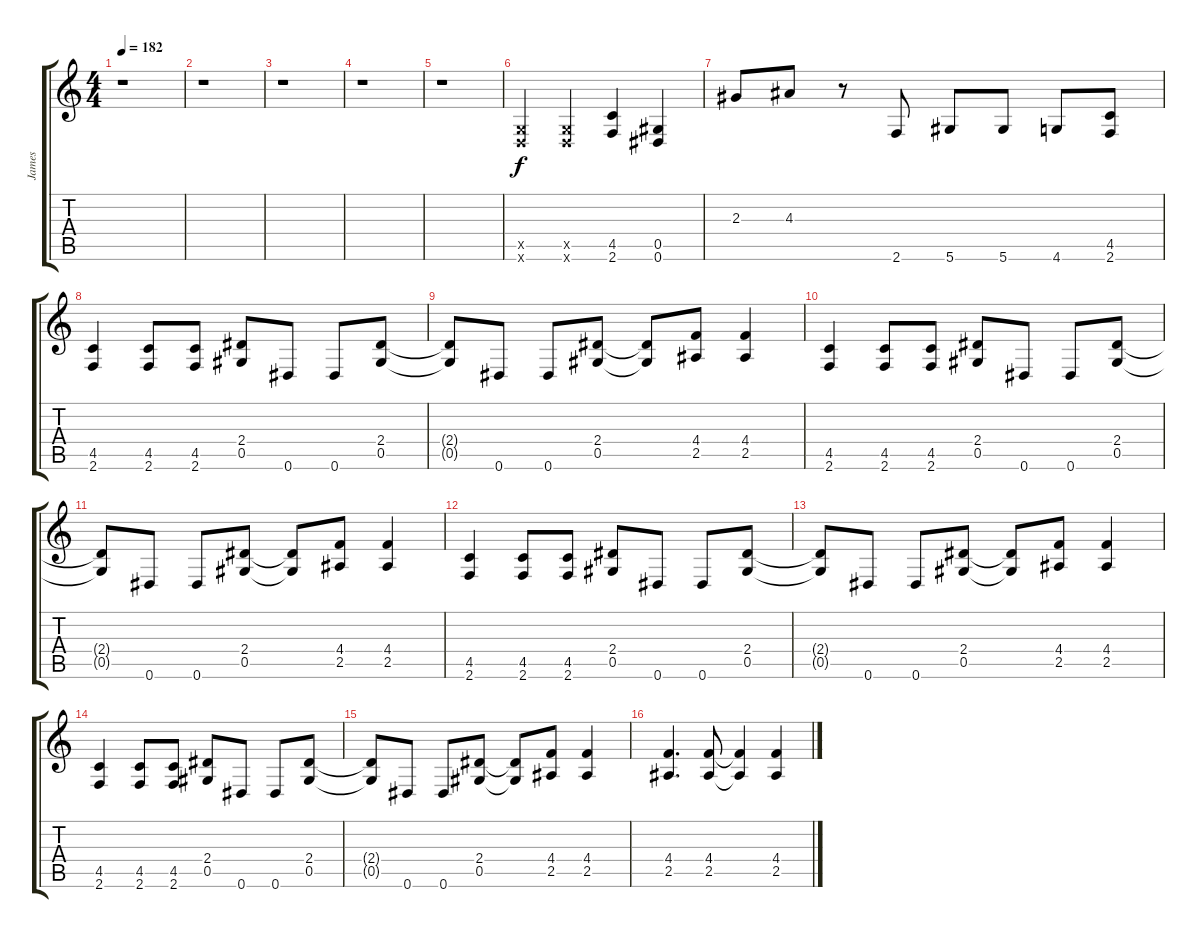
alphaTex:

\track ("James " "James ") {instrument distortionguitar}
\staff {score tabs}
\tuning (Eb4 Bb3 Gb3 Db3 Ab2 Eb2) {hide}
\ts (4 4)
\tempo 182
\clef g2
\ks c
r.1{dy f} |
r.1 |
r.1 |
r.1 |
r.1 |
(-1.5{x} -1.6{x}).4 (-1.5{x} -1.6{x}).4 (4.5 2.6).4 (0.5 0.6).4 |
2.3.8 4.3.8 r.8 2.6.8 5.6.8 5.6.8 4.6.8 (4.5 2.6).8 |
(4.5 2.6).4 (4.5 2.6).8 (4.5 2.6).8 (2.4 0.5).8 0.6.8 0.6.8 (2.4 0.5).8 |
(2.4{t} 0.5{t}).8 0.6.8 0.6.8 (2.4 0.5).8 (2.4{t} 0.5{t}).8 (4.4 2.5).8 (4.4 2.5).4 |
(4.5 2.6).4 (4.5 2.6).8 (4.5 2.6).8 (2.4 0.5).8 0.6.8 0.6.8 (2.4 0.5).8 |
(2.4{t} 0.5{t}).8 0.6.8 0.6.8 (2.4 0.5).8 (2.4{t} 0.5{t}).8 (4.4 2.5).8 (4.4 2.5).4 |
(4.5 2.6).4 (4.5 2.6).8 (4.5 2.6).8 (2.4 0.5).8 0.6.8 0.6.8 (2.4 0.5).8 |
(2.4{t} 0.5{t}).8 0.6.8 0.6.8 (2.4 0.5).8 (2.4{t} 0.5{t}).8 (4.4 2.5).8 (4.4 2.5).4 |
(4.5 2.6).4 (4.5 2.6).8 (4.5 2.6).8 (2.4 0.5).8 0.6.8 0.6.8 (2.4 0.5).8 |
(2.4{t} 0.5{t}).8 0.6.8 0.6.8 (2.4 0.5).8 (2.4{t} 0.5{t}).8 (4.4 2.5).8 (4.4 2.5).4 |
(4.4 2.5).4{d} (4.4 2.5).8 (4.4{t} 2.5{t}).4 (4.4 2.5).4
